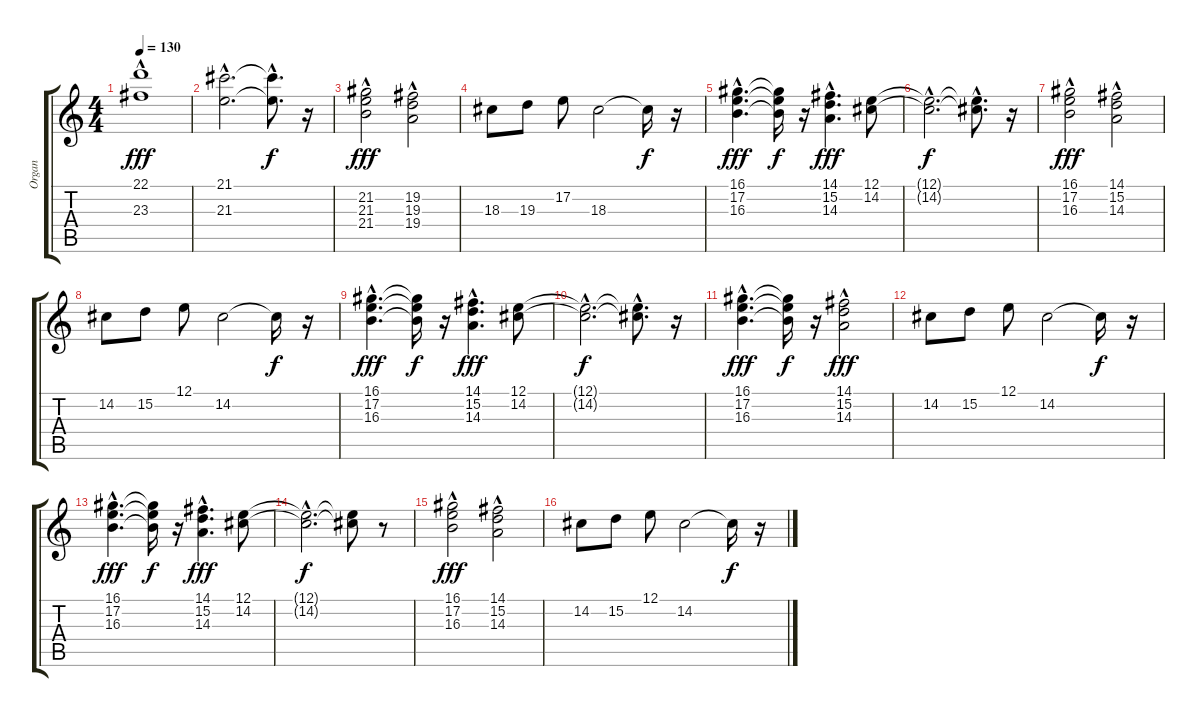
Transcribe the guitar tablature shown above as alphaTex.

\track ("Organ" "Organ") {instrument rockorgan}
\staff {score tabs}
\tuning (E4 B3 G3 D3 A2 E2) {hide}
\ts (4 4)
\tempo 130
\clef g2
\ks c
(22.1 23.3{hac}).1{dy fff} |
(21.1{hac} 21.3{hac}).2{d} (21.1{hac t} 21.3{hac t}).8{d dy f} r.16 |
(21.2 21.3{hac} 21.4{hac}).2{dy fff} (19.2{hac} 19.3{hac} 19.4).2 |
18.3.8 19.3.8 17.2.8 18.3.2 18.3{t}.16{dy f} r.16 |
(16.1{hac} 17.2{hac} 16.3{hac}).4{d dy fff} (16.1{t} 17.2{t} 16.3{t}).16{dy f} r.16 (14.1{hac} 15.2 14.3).4{d dy fff} (12.1 14.2).8 |
(12.1{hac t} 14.2{hac t}).2{d dy f} (12.1{hac t} 14.2{hac t}).8{d} r.16 |
(16.1 17.2{hac} 16.3{hac}).2{dy fff} (14.1{hac} 15.2{hac} 14.3).2 |
14.2.8 15.2.8 12.1.8 14.2.2 14.2{t}.16{dy f} r.16 |
(16.1{hac} 17.2{hac} 16.3{hac}).4{d dy fff} (16.1{t} 17.2{t} 16.3{t}).16{dy f} r.16 (14.1{hac} 15.2 14.3).4{d dy fff} (12.1 14.2).8 |
(12.1{hac t} 14.2{hac t}).2{d dy f} (12.1{hac t} 14.2{hac t}).8{d} r.16 |
(16.1{hac} 17.2{hac} 16.3{hac}).4{d dy fff} (16.1{t} 17.2{t} 16.3{t}).16{dy f} r.16 (14.1{hac} 15.2{hac} 14.3).2{dy fff} |
14.2.8 15.2.8 12.1.8 14.2.2 14.2{t}.16{dy f} r.16 |
(16.1{hac} 17.2{hac} 16.3{hac}).4{d dy fff} (16.1{t} 17.2{t} 16.3{t}).16{dy f} r.16 (14.1{hac} 15.2 14.3).4{d dy fff} (12.1 14.2).8 |
(12.1{hac t} 14.2{hac t}).2{d dy f} (12.1{t} 14.2{t}).8 r.8 |
(16.1 17.2{hac} 16.3{hac}).2{dy fff} (14.1{hac} 15.2{hac} 14.3).2 |
14.2.8 15.2.8 12.1.8 14.2.2 14.2{t}.16{dy f} r.16
